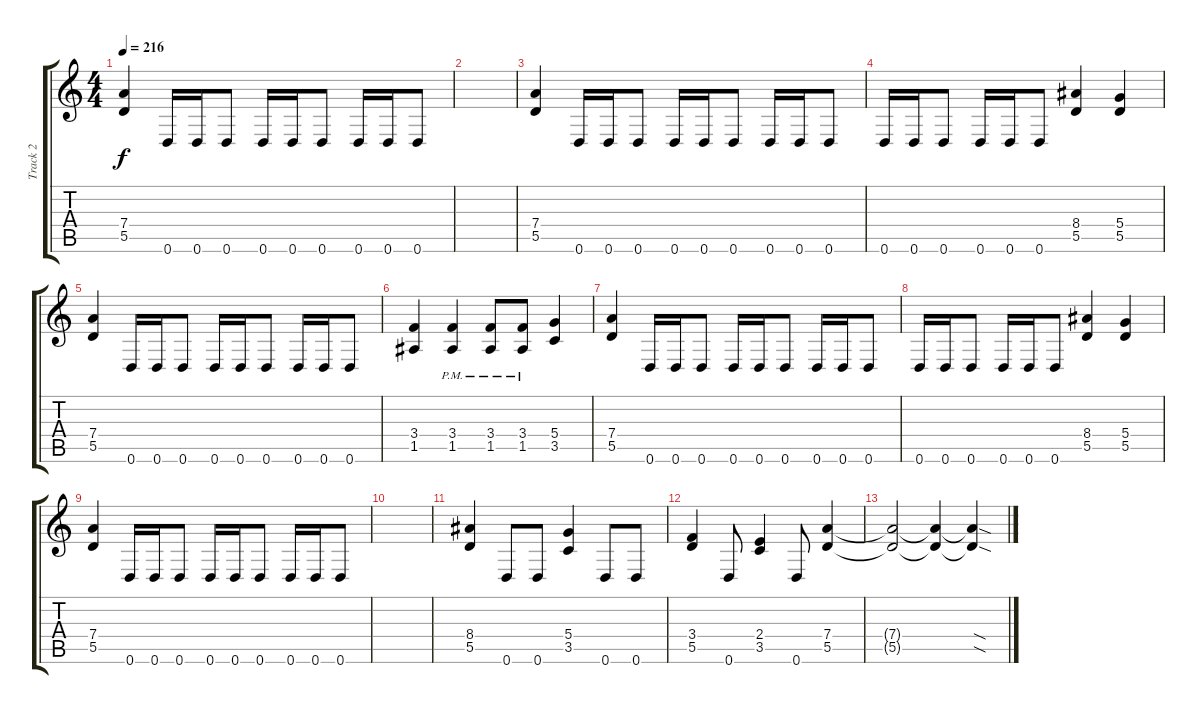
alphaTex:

\track ("Track 2" "Track 2") {instrument distortionguitar}
\staff {score tabs}
\tuning (E4 B3 G3 D3 A2 D2) {hide}
\ts (4 4)
\tempo 216
\clef g2
\ks c
(7.4 5.5).4{dy f} 0.6.16 0.6.16 0.6.8 0.6.16 0.6.16 0.6.8 0.6.16 0.6.16 0.6.8 |
|
(7.4 5.5).4 0.6.16 0.6.16 0.6.8 0.6.16 0.6.16 0.6.8 0.6.16 0.6.16 0.6.8 |
0.6.16 0.6.16 0.6.8 0.6.16 0.6.16 0.6.8 (8.4 5.5).4 (5.4 5.5).4 |
(7.4 5.5).4 0.6.16 0.6.16 0.6.8 0.6.16 0.6.16 0.6.8 0.6.16 0.6.16 0.6.8 |
(3.4 1.5).4 (3.4{pm} 1.5{pm}).4 (3.4{pm} 1.5{pm}).8 (3.4{pm} 1.5{pm}).8 (5.4 3.5).4 |
(7.4 5.5).4 0.6.16 0.6.16 0.6.8 0.6.16 0.6.16 0.6.8 0.6.16 0.6.16 0.6.8 |
0.6.16 0.6.16 0.6.8 0.6.16 0.6.16 0.6.8 (8.4 5.5).4 (5.4 5.5).4 |
(7.4 5.5).4 0.6.16 0.6.16 0.6.8 0.6.16 0.6.16 0.6.8 0.6.16 0.6.16 0.6.8 |
|
(8.4 5.5).4 0.6.8 0.6.8 (5.4 3.5).4 0.6.8 0.6.8 |
(3.4 5.5).4 0.6.8 (2.4 3.5).4 0.6.8 (7.4 5.5).4 |
(7.4{t} 5.5{t}).2 (7.4{t} 5.5{t}).4 (7.4{sod t} 5.5{sod t}).4
